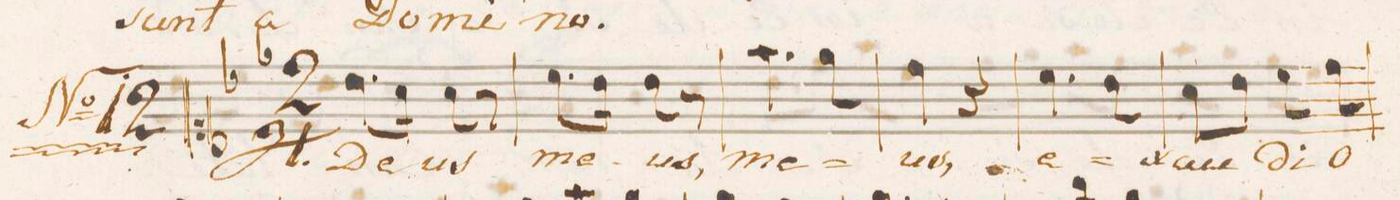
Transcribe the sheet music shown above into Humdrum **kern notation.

**kern	**text
*I"Soprano.	*
*clefC1	*
*k[b-e-]	*
*M2/4	*
*2\right	*
8.b-\L	De-
16a\Jk	.
8a\	-us
8r	.
=2	=2
8.cc\L	me-
16b-\Jk	.
8b-\	-us,
8r	.
=3	=3
4.ff\	me-
8ee-\	.
=4	=4
4dd\	-us,
4r	.
=5	=5
4.cc\	e-
8b-\	.
=6	=6
8a\L	-xau-
8b-\J	.
8cc\	-di
8dd\	o-
=7	=7
*-	*-
